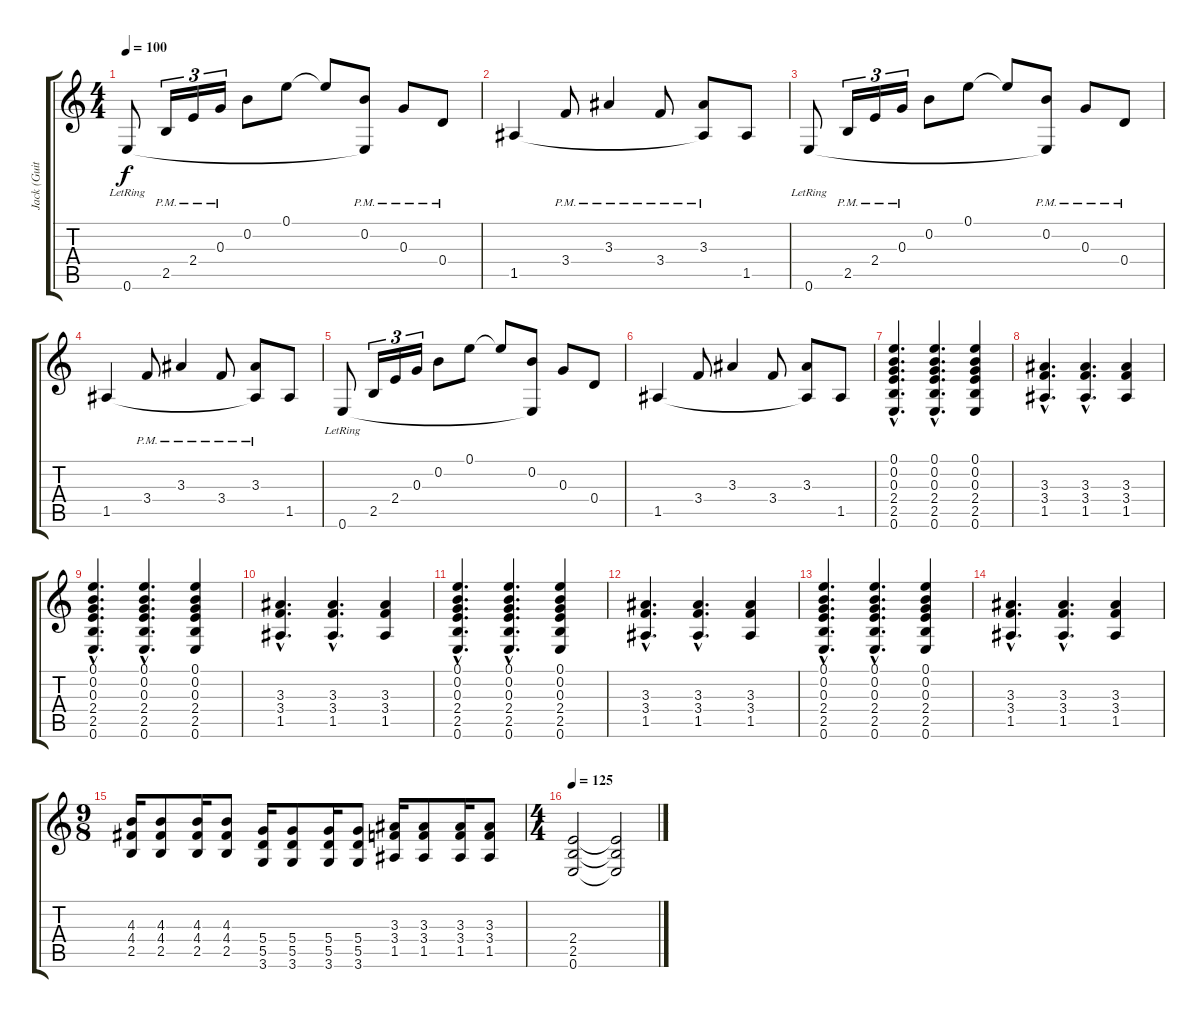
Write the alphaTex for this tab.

\track ("Jack (Guitar)" "Jack (Guit") {instrument electricguitarclean}
\staff {score tabs}
\tuning (E4 B3 G3 D3 A2 E2) {hide}
\ts (4 4)
\tempo 100
\clef g2
\ks c
0.6{lr}.8{dy f} 2.5{pm}.16{tu (3 2)} 2.4{pm}.16{tu (3 2)} 0.3{pm}.16{tu (3 2)} 0.2.8 0.1.8 0.1{t}.8 (0.2{pm} 0.6{t}).8 0.3{pm}.8 0.4{pm}.8 |
1.5.4 3.4{pm}.8 3.3{pm}.4 3.4{pm}.8 (3.3{pm} 1.5{t}).8 1.5.8 |
0.6{lr}.8 2.5{pm}.16{tu (3 2)} 2.4{pm}.16{tu (3 2)} 0.3{pm}.16{tu (3 2)} 0.2.8 0.1.8 0.1{t}.8 (0.2{pm} 0.6{t}).8 0.3{pm}.8 0.4{pm}.8 |
1.5.4 3.4{pm}.8 3.3{pm}.4 3.4{pm}.8 (3.3{pm} 1.5{t}).8 1.5.8 |
0.6{lr}.8{volume 16} 2.5.16{tu (3 2)} 2.4.16{tu (3 2)} 0.3.16{tu (3 2)} 0.2.8 0.1.8 0.1{t}.8 (0.2 0.6{t}).8 0.3.8 0.4.8 |
1.5.4 3.4.8 3.3.4 3.4.8 (3.3 1.5{t}).8 1.5.8 |
(0.1{hac} 0.2{hac} 0.3{hac} 2.4{hac} 2.5{hac} 0.6{hac}).4{d instrument distortionguitar} (0.1{hac} 0.2{hac} 0.3{hac} 2.4{hac} 2.5{hac} 0.6{hac}).4{d} (0.1 0.2 0.3 2.4 2.5 0.6).4 |
(3.3{hac} 3.4{hac} 1.5{hac}).4{d} (3.3{hac} 3.4{hac} 1.5{hac}).4{d} (3.3 3.4 1.5).4 |
(0.1{hac} 0.2{hac} 0.3{hac} 2.4{hac} 2.5{hac} 0.6{hac}).4{d instrument distortionguitar} (0.1{hac} 0.2{hac} 0.3{hac} 2.4{hac} 2.5{hac} 0.6{hac}).4{d} (0.1 0.2 0.3 2.4 2.5 0.6).4 |
(3.3{hac} 3.4{hac} 1.5{hac}).4{d} (3.3{hac} 3.4{hac} 1.5{hac}).4{d} (3.3 3.4 1.5).4 |
(0.1{hac} 0.2{hac} 0.3{hac} 2.4{hac} 2.5{hac} 0.6{hac}).4{d instrument distortionguitar} (0.1{hac} 0.2{hac} 0.3{hac} 2.4{hac} 2.5{hac} 0.6{hac}).4{d} (0.1 0.2 0.3 2.4 2.5 0.6).4 |
(3.3{hac} 3.4{hac} 1.5{hac}).4{d} (3.3{hac} 3.4{hac} 1.5{hac}).4{d} (3.3 3.4 1.5).4 |
(0.1{hac} 0.2{hac} 0.3{hac} 2.4{hac} 2.5{hac} 0.6{hac}).4{d instrument distortionguitar} (0.1{hac} 0.2{hac} 0.3{hac} 2.4{hac} 2.5{hac} 0.6{hac}).4{d} (0.1 0.2 0.3 2.4 2.5 0.6).4 |
(3.3{hac} 3.4{hac} 1.5{hac}).4{d} (3.3{hac} 3.4{hac} 1.5{hac}).4{d} (3.3 3.4 1.5).4 |
\ts (9 8)
(4.3 4.4 2.5).16{instrument distortionguitar} (4.3 4.4 2.5).8 (4.3 4.4 2.5).16 (4.3 4.4 2.5).8 (5.4 5.5 3.6).16 (5.4 5.5 3.6).8 (5.4 5.5 3.6).16 (5.4 5.5 3.6).8 (3.3 3.4 1.5).16 (3.3 3.4 1.5).8 (3.3 3.4 1.5).16 (3.3 3.4 1.5).8 |
\ts (4 4)
\tempo 125
(2.4 2.5 0.6).2 (2.4{t} 2.5{t} 0.6{t}).2
